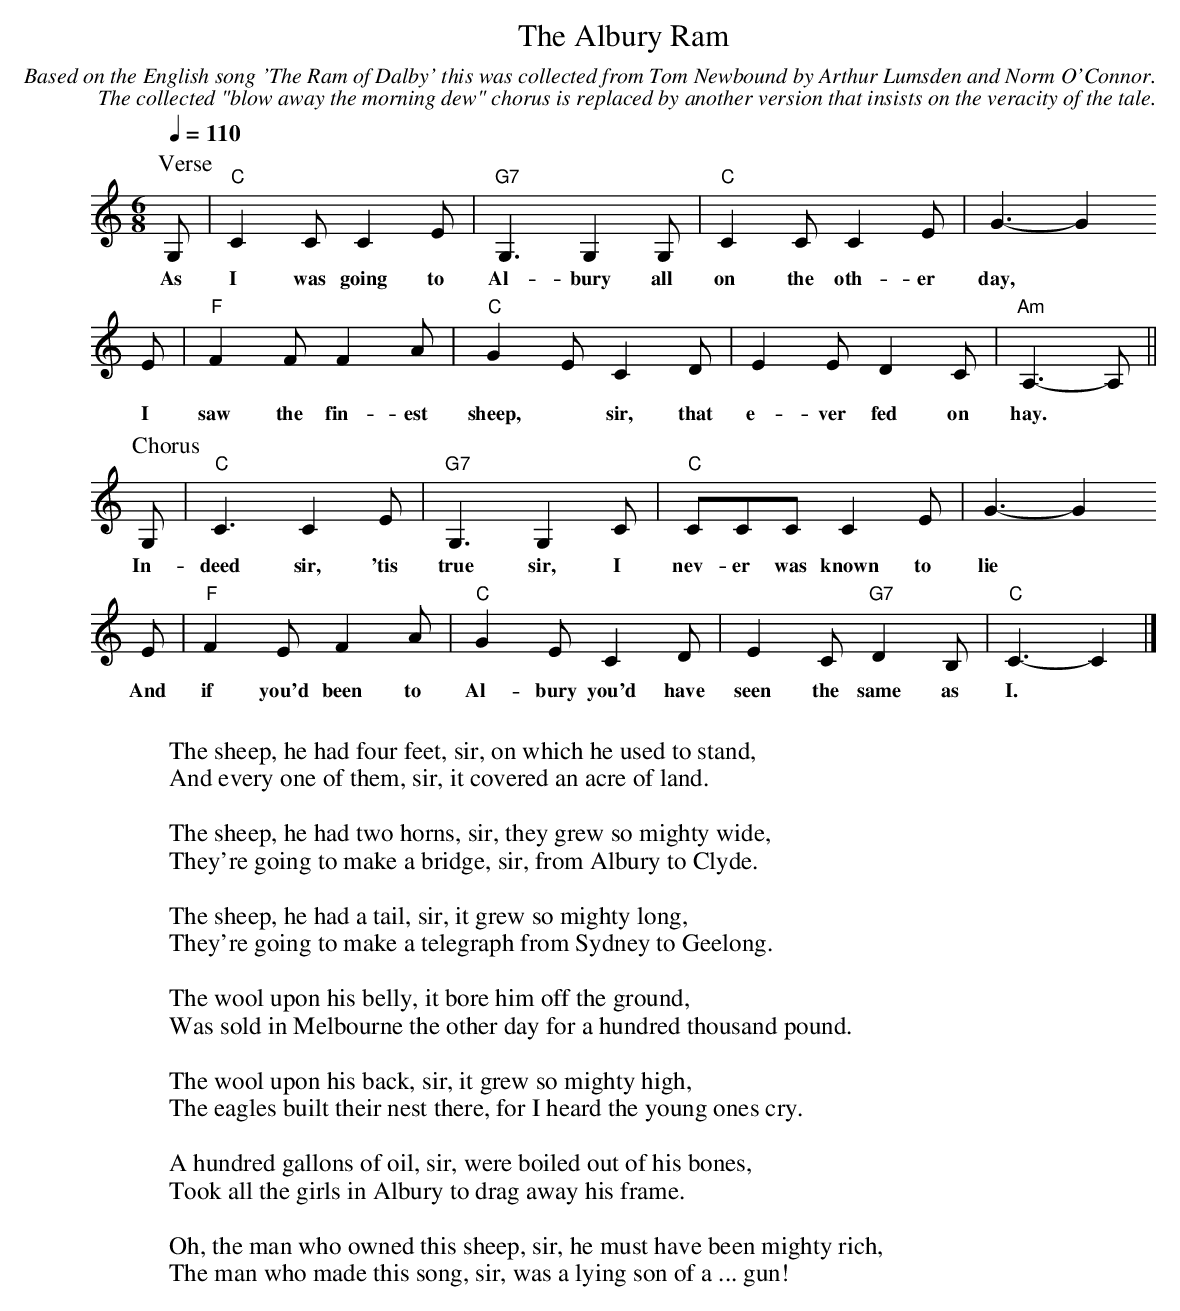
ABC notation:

X:1
T:Albury Ram, The
C:Based on the English song 'The Ram of Dalby' this was collected from Tom Newbound by Arthur Lumsden and Norm O'Connor.
C:The collected "blow away the morning dew" chorus is replaced by another version that insists on the veracity of the tale.
M:6/8
L:1/8
Q:1/4=110
K:Cmaj
P:Verse
G,|"C"C2C C2E|"G7"G,3G,2G,|"C"C2C C2E|G3-G2
w:As I was going to Al-bury all on the oth-er day,*
E|"F"F2F F2A|"C"G2E C2D|E2E D2C|"Am"A,3-A,||
w:I saw the fin-est sheep,* sir, that e-ver fed on hay.*
P:Chorus
G,|"C"C3 C2E|"G7"G,3G,2C|"C"CCC C2E|G3-G2
w:In-deed sir, 'tis true sir, I nev-er was known to lie*
E|"F"F2E F2A|"C"G2E C2D|E2C "G7"D2B,|"C"C3-C2|]
w: And if you'd been to Al-bury you'd have seen the same as I.
W:
W:The sheep, he had four feet, sir, on which he used to stand,
W:And every one of them, sir, it covered an acre of land.
W:
W:The sheep, he had two horns, sir, they grew so mighty wide,
W:They're going to make a bridge, sir, from Albury to Clyde.
W:
W:The sheep, he had a tail, sir, it grew so mighty long,
W:They're going to make a telegraph from Sydney to Geelong.
W:
W:The wool upon his belly, it bore him off the ground,
W:Was sold in Melbourne the other day for a hundred thousand pound.
W:
W:The wool upon his back, sir, it grew so mighty high,
W:The eagles built their nest there, for I heard the young ones cry.
W:
W:A hundred gallons of oil, sir, were boiled out of his bones,
W:Took all the girls in Albury to drag away his frame.
W:
W:Oh, the man who owned this sheep, sir, he must have been mighty rich,
W:The man who made this song, sir, was a lying son of a ... gun!
